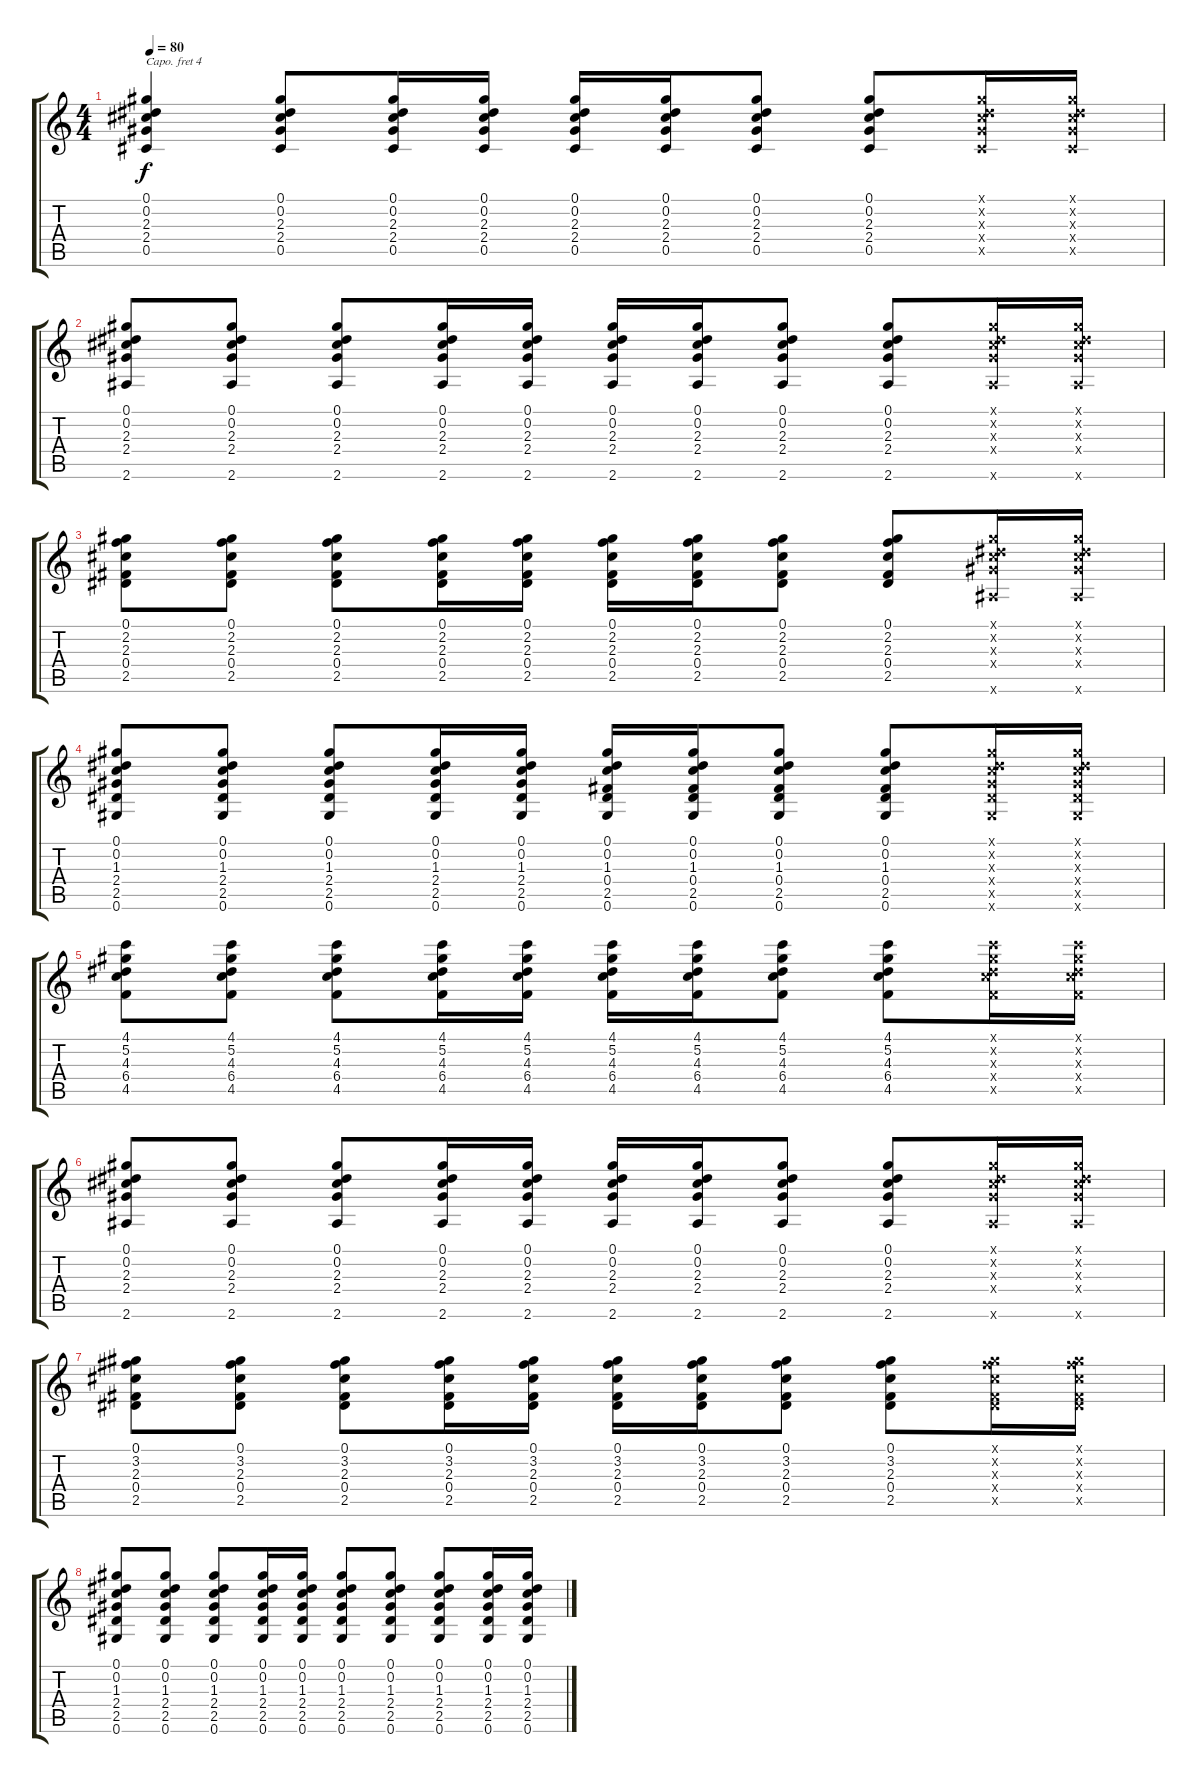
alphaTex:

\track "" {instrument acousticguitarsteel}
\staff {score tabs}
\capo 4
\tuning (E4 B3 G3 D3 A2 E2) {hide}
\ts (4 4)
\tempo 80
\clef g2
\ks c
(0.1 0.2 2.3 2.4 0.5).4{dy f} (0.1 0.2 2.3 2.4 0.5).8 (0.1 0.2 2.3 2.4 0.5).16 (0.1 0.2 2.3 2.4 0.5).16 (0.1 0.2 2.3 2.4 0.5).16 (0.1 0.2 2.3 2.4 0.5).16 (0.1 0.2 2.3 2.4 0.5).8 (0.1 0.2 2.3 2.4 0.5).8 (0.1{x} 0.2{x} 2.3{x} 2.4{x} 0.5{x}).16 (0.1{x} 0.2{x} 2.3{x} 2.4{x} 0.5{x}).16 |
(0.1 0.2 2.3 2.4 2.6).8 (0.1 0.2 2.3 2.4 2.6).8 (0.1 0.2 2.3 2.4 2.6).8 (0.1 0.2 2.3 2.4 2.6).16 (0.1 0.2 2.3 2.4 2.6).16 (0.1 0.2 2.3 2.4 2.6).16 (0.1 0.2 2.3 2.4 2.6).16 (0.1 0.2 2.3 2.4 2.6).8 (0.1 0.2 2.3 2.4 2.6).8 (0.1{x} 0.2{x} 2.3{x} 2.4{x} 2.6{x}).16 (0.1{x} 0.2{x} 2.3{x} 2.4{x} 2.6{x}).16 |
(0.1 2.2 2.3 0.4 2.5).8 (0.1 2.2 2.3 0.4 2.5).8 (0.1 2.2 2.3 0.4 2.5).8 (0.1 2.2 2.3 0.4 2.5).16 (0.1 2.2 2.3 0.4 2.5).16 (0.1 2.2 2.3 0.4 2.5).16 (0.1 2.2 2.3 0.4 2.5).16 (0.1 2.2 2.3 0.4 2.5).8 (0.1 2.2 2.3 0.4 2.5).8 (0.1{x} 0.2{x} 2.3{x} 2.4{x} 2.6{x}).16 (0.1{x} 0.2{x} 2.3{x} 2.4{x} 2.6{x}).16 |
(0.1 0.2 1.3 2.4 2.5 0.6).8 (0.1 0.2 1.3 2.4 2.5 0.6).8 (0.1 0.2 1.3 2.4 2.5 0.6).8 (0.1 0.2 1.3 2.4 2.5 0.6).16 (0.1 0.2 1.3 2.4 2.5 0.6).16 (0.1 0.2 1.3 0.4 2.5 0.6).16 (0.1 0.2 1.3 0.4 2.5 0.6).16 (0.1 0.2 1.3 0.4 2.5 0.6).8 (0.1 0.2 1.3 0.4 2.5 0.6).8 (0.1{x} 0.2{x} 1.3{x} 2.4{x} 2.5{x} 0.6{x}).16 (0.1{x} 0.2{x} 1.3{x} 2.4{x} 2.5{x} 0.6{x}).16 |
(4.1 5.2 4.3 6.4 4.5).8 (4.1 5.2 4.3 6.4 4.5).8 (4.1 5.2 4.3 6.4 4.5).8 (4.1 5.2 4.3 6.4 4.5).16 (4.1 5.2 4.3 6.4 4.5).16 (4.1 5.2 4.3 6.4 4.5).16 (4.1 5.2 4.3 6.4 4.5).16 (4.1 5.2 4.3 6.4 4.5).8 (4.1 5.2 4.3 6.4 4.5).8 (4.1{x} 5.2{x} 4.3{x} 6.4{x} 4.5{x}).16 (4.1{x} 5.2{x} 4.3{x} 6.4{x} 4.5{x}).16 |
(0.1 0.2 2.3 2.4 2.6).8 (0.1 0.2 2.3 2.4 2.6).8 (0.1 0.2 2.3 2.4 2.6).8 (0.1 0.2 2.3 2.4 2.6).16 (0.1 0.2 2.3 2.4 2.6).16 (0.1 0.2 2.3 2.4 2.6).16 (0.1 0.2 2.3 2.4 2.6).16 (0.1 0.2 2.3 2.4 2.6).8 (0.1 0.2 2.3 2.4 2.6).8 (0.1{x} 0.2{x} 2.3{x} 2.4{x} 2.6{x}).16 (0.1{x} 0.2{x} 2.3{x} 2.4{x} 2.6{x}).16 |
(0.1 3.2 2.3 0.4 2.5).8 (0.1 3.2 2.3 0.4 2.5).8 (0.1 3.2 2.3 0.4 2.5).8 (0.1 3.2 2.3 0.4 2.5).16 (0.1 3.2 2.3 0.4 2.5).16 (0.1 3.2 2.3 0.4 2.5).16 (0.1 3.2 2.3 0.4 2.5).16 (0.1 3.2 2.3 0.4 2.5).8 (0.1 3.2 2.3 0.4 2.5).8 (0.1{x} 3.2{x} 2.3{x} 0.4{x} 2.5{x}).16 (0.1{x} 3.2{x} 2.3{x} 0.4{x} 2.5{x}).16 |
(0.1 0.2 1.3 2.4 2.5 0.6).8 (0.1 0.2 1.3 2.4 2.5 0.6).8 (0.1 0.2 1.3 2.4 2.5 0.6).8 (0.1 0.2 1.3 2.4 2.5 0.6).16 (0.1 0.2 1.3 2.4 2.5 0.6).16 (0.1 0.2 1.3 2.4 2.5 0.6).8 (0.1 0.2 1.3 2.4 2.5 0.6).8 (0.1 0.2 1.3 2.4 2.5 0.6).8 (0.1 0.2 1.3 2.4 2.5 0.6).16 (0.1 0.2 1.3 2.4 2.5 0.6).16
